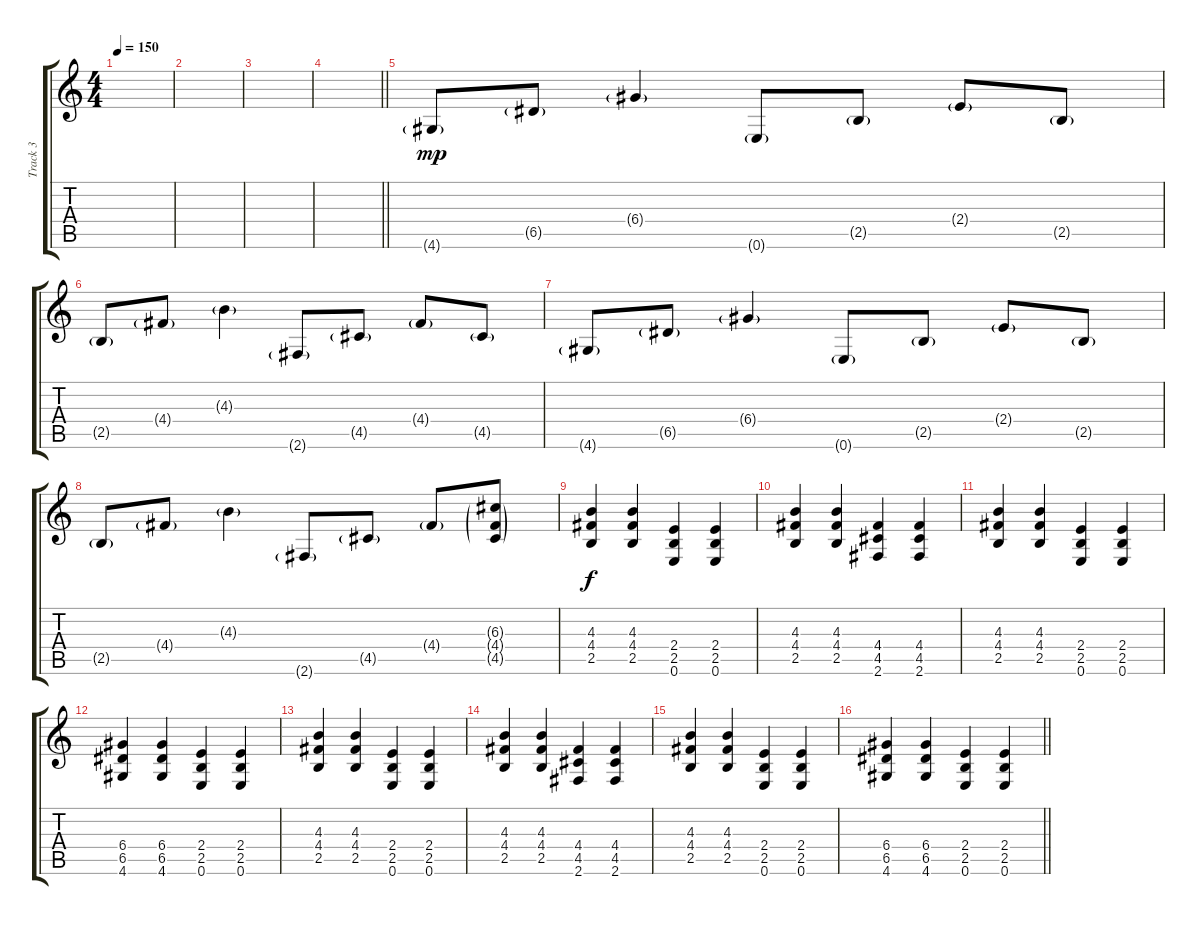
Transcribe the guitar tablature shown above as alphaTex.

\track ("Track 3" "Track 3") {instrument electricguitarjazz}
\staff {score tabs}
\tuning (E4 B3 G3 D3 A2 E2) {hide}
\ts (4 4)
\tempo 150
\clef g2
\ks c
|
|
|
\barLineRight lightlight
|
4.6{g}.8{dy mp} 6.5{g}.8 6.4{g}.4 0.6{g}.8 2.5{g}.8 2.4{g}.8 2.5{g}.8 |
2.5{g}.8 4.4{g}.8 4.3{g}.4 2.6{g}.8 4.5{g}.8 4.4{g}.8 4.5{g}.8 |
4.6{g}.8 6.5{g}.8 6.4{g}.4 0.6{g}.8 2.5{g}.8 2.4{g}.8 2.5{g}.8 |
2.5{g}.8 4.4{g}.8 4.3{g}.4 2.6{g}.8 4.5{g}.8 4.4{g}.8 (6.3{g} 4.4{g} 4.5{g}).8 |
(4.3 4.4 2.5).4{dy f} (4.3 4.4 2.5).4 (2.4 2.5 0.6).4 (2.4 2.5 0.6).4 |
(4.3 4.4 2.5).4 (4.3 4.4 2.5).4 (4.4 4.5 2.6).4 (4.4 4.5 2.6).4 |
(4.3 4.4 2.5).4 (4.3 4.4 2.5).4 (2.4 2.5 0.6).4 (2.4 2.5 0.6).4 |
(6.4 6.5 4.6).4 (6.4 6.5 4.6).4 (2.4 2.5 0.6).4 (2.4 2.5 0.6).4 |
(4.3 4.4 2.5).4 (4.3 4.4 2.5).4 (2.4 2.5 0.6).4 (2.4 2.5 0.6).4 |
(4.3 4.4 2.5).4 (4.3 4.4 2.5).4 (4.4 4.5 2.6).4 (4.4 4.5 2.6).4 |
(4.3 4.4 2.5).4 (4.3 4.4 2.5).4 (2.4 2.5 0.6).4 (2.4 2.5 0.6).4 |
\barLineRight lightlight
(6.4 6.5 4.6).4 (6.4 6.5 4.6).4 (2.4 2.5 0.6).4 (2.4 2.5 0.6).4
